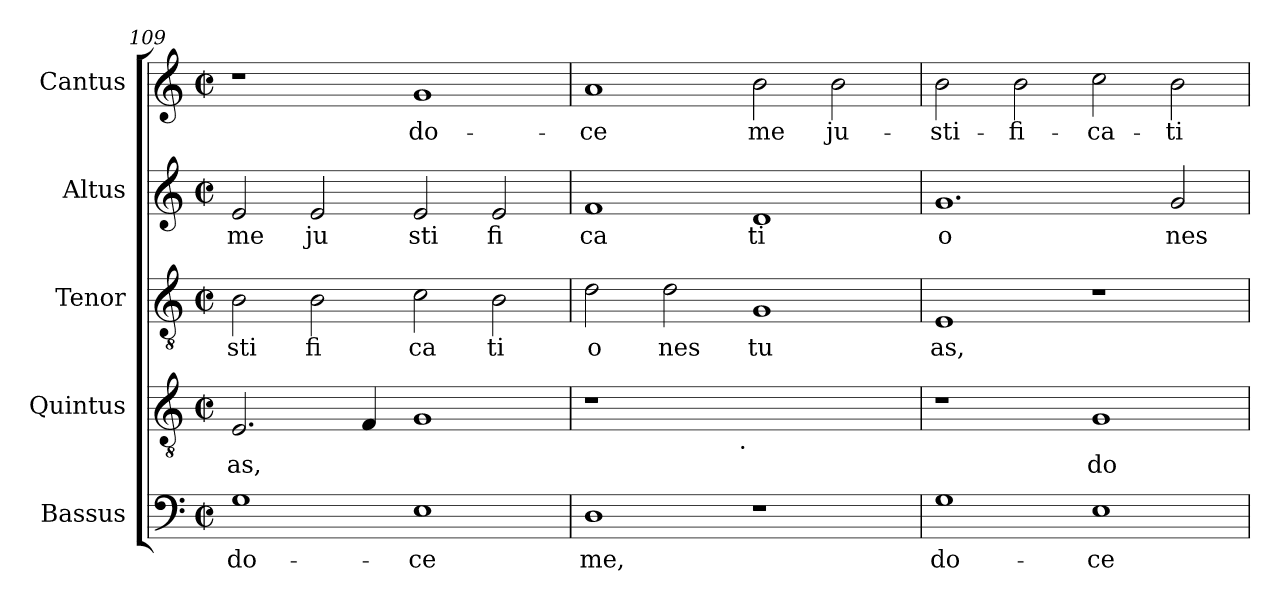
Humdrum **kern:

**kern	**text	**kern	**text	**kern	**text	**kern	**text	**kern	**text
*part5	*part5	*part4	*part4	*part3	*part3	*part2	*part2	*part1	*part1
*staff5	*staff5	*staff4	*staff4	*staff3	*staff3	*staff2	*staff2	*staff1	*staff1
*I"Bassus	*	*I"Quintus	*	*I"Tenor	*	*I"Altus	*	*I"Cantus	*
*clefF4	*	*clefGv2	*	*clefGv2	*	*clefG2	*	*clefG2	*
*k[]	*	*k[]	*	*k[]	*	*k[]	*	*k[]	*
*C:	*	*C:	*	*C:	*	*C:	*	*C:	*
*M2/2	*	*M2/2	*	*M2/2	*	*M2/2	*	*M2/2	*
*met(c|)	*	*met(c|)	*	*met(c|)	*	*met(c|)	*	*met(c|)	*
=109	=109	=109	=109	=109	=109	=109	=109	=109	=109
!	!LO:LY:b:cj	!	!LO:LY:b:cj	!	!LO:LY:b:cj	!	!LO:LY:b:cj	!	!
1G	do-	2.E/	-as,	2B\	sti	2e/	me	1r	.
!	!	!	!	!	!LO:LY:b:cj	!	!LO:LY:b:cj	!	!
.	.	.	.	2B\	fi	2e/	ju	.	.
!	!	!	!LO:LY:b:cj	!	!	!	!	!	!
.	.	4F/	.	.	.	.	.	.	.
!	!LO:LY:b:cj	!	!LO:LY:b:cj	!	!LO:LY:b:cj	!	!LO:LY:b:cj	!	!LO:LY:b:cj
1E	-ce	1G	.	2c\	ca	2e/	sti	1g	do-
!	!	!	!	!	!LO:LY:b:cj	!	!LO:LY:b:cj	!	!
.	.	.	.	2B\	ti	2e/	fi	.	.
=110	=110	=110	=110	=110	=110	=110	=110	=110	=110
!	!LO:LY:b:cj	!	!	!	!LO:LY:b:cj	!	!LO:LY:b:cj	!	!LO:LY:b:cj
*	*	*^	*	*	*	*	*	*	*
1D	me,	1r	2ryy	.	2d\	o	1f	ca	1a	-ce
!	!	!	!	!	!	!LO:LY:b:cj	!	!	!	!
.	.	.	4...ryy	.	2d\	nes	.	.	.	.
!	!	!	!LO:TX:b:t=.	!	!	!	!	!	!	!
.	.	.	1ryy	.	.	.	.	.	.	.
!	!	!	!	!	!	!LO:LY:b:cj	!	!LO:LY:b:cj	!	!LO:LY:b:cj
1r	.	1ryy	.	.	1G	tu	1d	ti	2b\	me
!	!	!	!	!	!	!	!	!	!	!LO:LY:b:cj
.	.	.	.	.	.	.	.	.	2b\	ju-
.	.	.	32ryy	.	.	.	.	.	.	.
=111	=111	=111	=111	=111	=111	=111	=111	=111	=111	=111
!	!LO:LY:b:cj	!	!	!	!	!LO:LY:b:cj	!	!LO:LY:b:cj	!	!LO:LY:b:cj
*	*	*v	*v	*	*	*	*	*	*	*
1G	do-	1r	.	1E	as,	1.g	o	2b\	-sti-
!	!	!	!	!	!	!	!	!	!LO:LY:b:cj
.	.	.	.	.	.	.	.	2b\	-fi-
!	!LO:LY:b:cj	!	!LO:LY:b:cj	!	!	!	!	!	!LO:LY:b:cj
1E	-ce	1G	do-	1r	.	.	.	2cc\	-ca-
!	!	!	!	!	!	!	!LO:LY:b:cj	!	!LO:LY:b:cj
.	.	.	.	.	.	2g/	nes	2b\	-ti-
=	=	=	=	=	=	=	=	=	=
*-	*-	*-	*-	*-	*-	*-	*-	*-	*-
